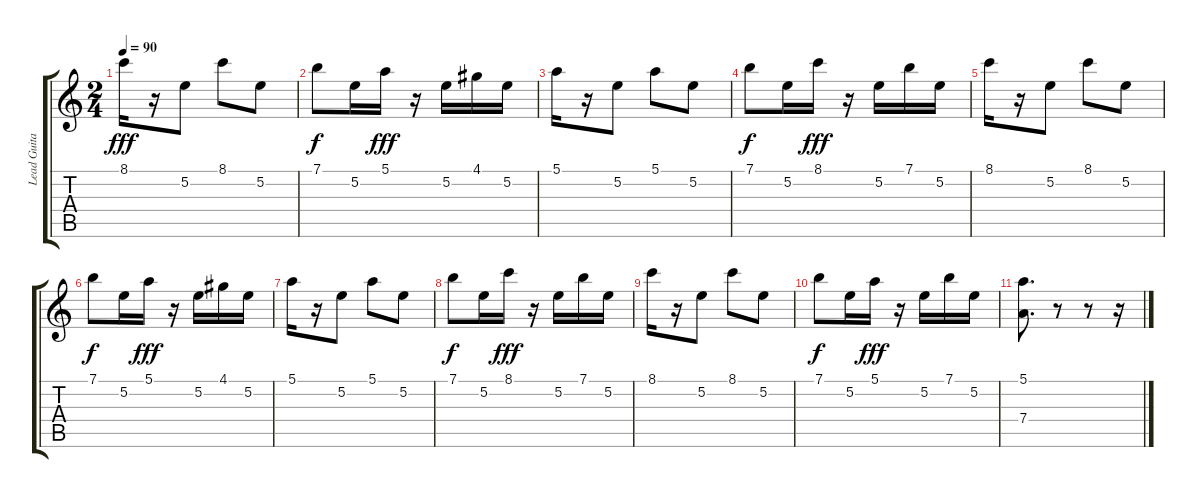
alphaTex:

\track ("Lead Guitar" "Lead Guita") {instrument acousticguitarsteel}
\staff {score tabs}
\tuning (E4 B3 G3 D3 A2 E2) {hide}
\ts (2 4)
\tempo 90
\clef g2
\ks c
8.1.16{dy fff} r.16 5.2.8 8.1.8 5.2.8 |
7.1.8{dy f} 5.2.16 5.1.16{dy fff} r.16 5.2.16 4.1.16 5.2.16 |
5.1.16 r.16 5.2.8 5.1.8 5.2.8 |
7.1.8{dy f} 5.2.16 8.1.16{dy fff} r.16 5.2.16 7.1.16 5.2.16 |
8.1.16 r.16 5.2.8 8.1.8 5.2.8 |
7.1.8{dy f} 5.2.16 5.1.16{dy fff} r.16 5.2.16 4.1.16 5.2.16 |
5.1.16 r.16 5.2.8 5.1.8 5.2.8 |
7.1.8{dy f} 5.2.16 8.1.16{dy fff} r.16 5.2.16 7.1.16 5.2.16 |
8.1.16 r.16 5.2.8 8.1.8 5.2.8 |
7.1.8{dy f} 5.2.16 5.1.16{dy fff} r.16 5.2.16 7.1.16 5.2.16 |
(5.1 7.4).8{d} r.8 r.8 r.16
